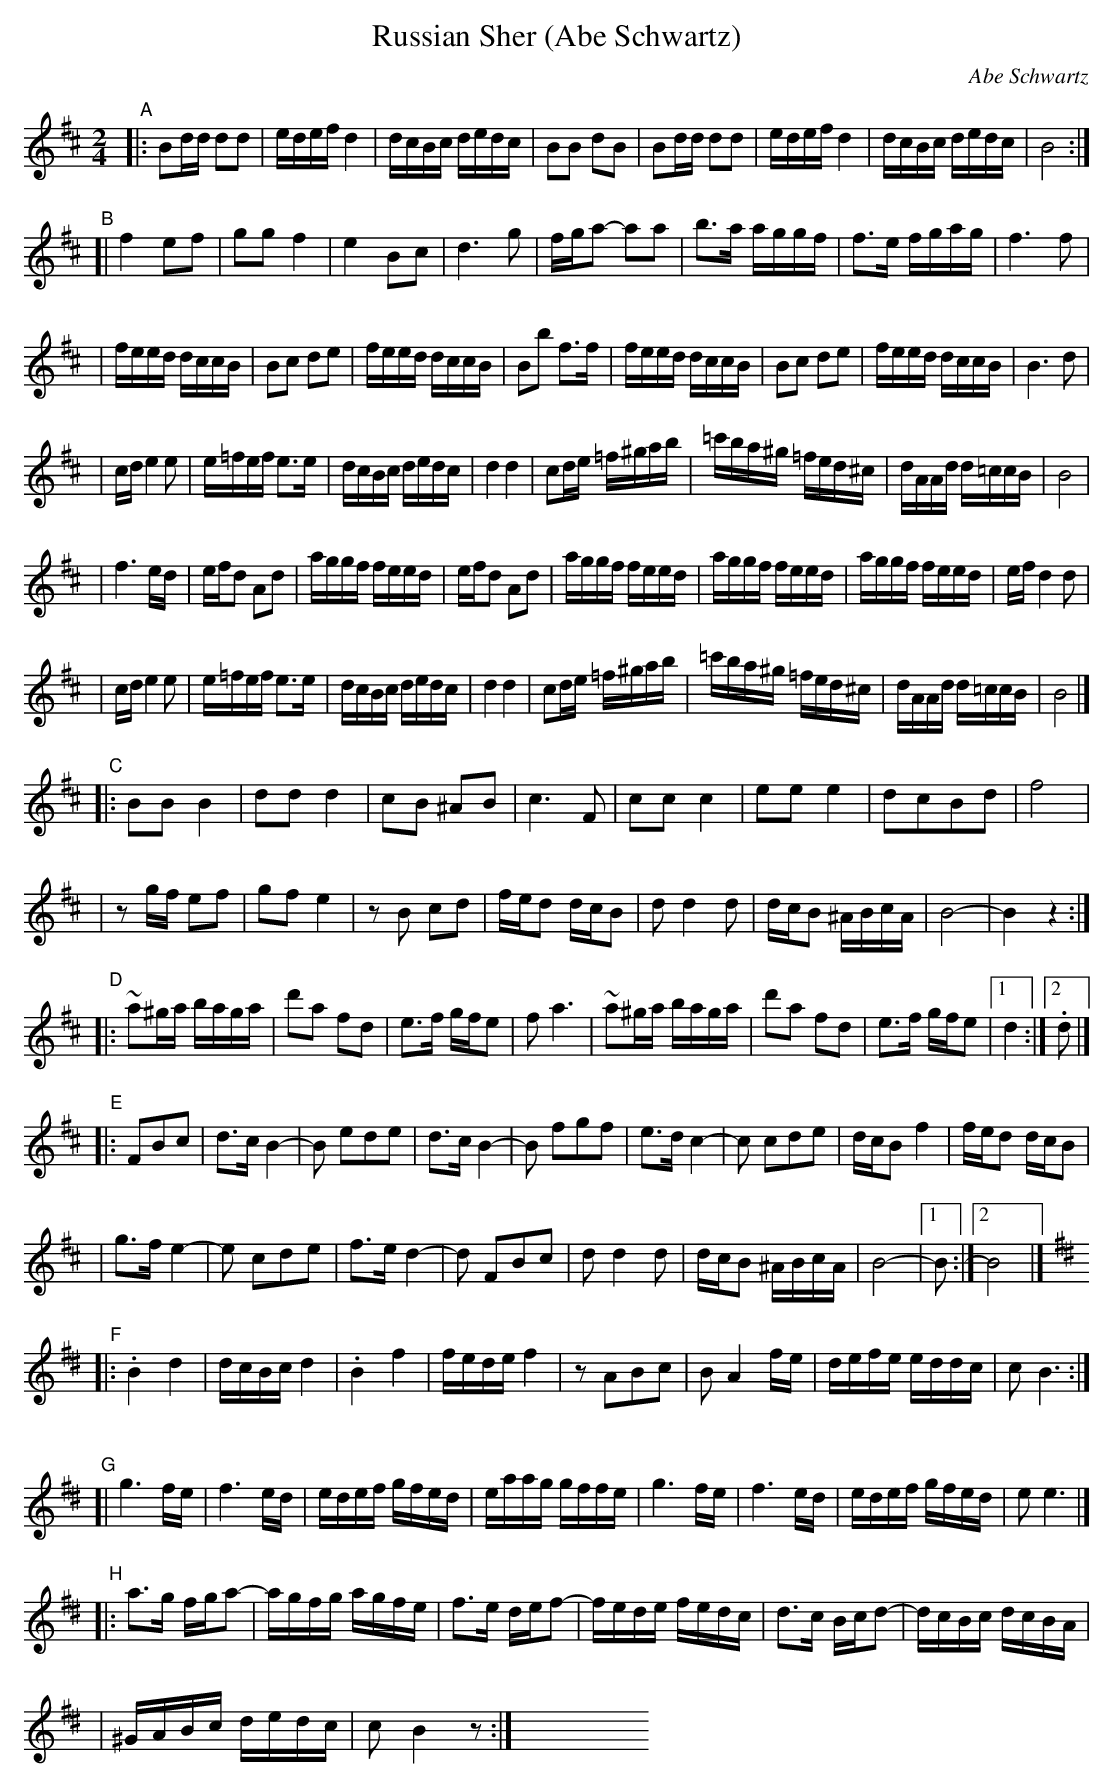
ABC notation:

X:1
T: Russian Sher (Abe Schwartz)
O: Abe Schwartz
M: 2/4
L: 1/16
K: Bm
"A"\
|: B2dd d2d2 | edef d4 | dcBc dedc | B2B2 d2B2 | B2dd d2d2 | edef d4 | dcBc dedc | B8 :|
"B"\
[| f4 e2f2 | g2g2 f4 | e4 B2c2 | d6 g2 | fga2- a2a2 | b3a aggf | f3e fgag | f6 f2 |
| feed dccB | B2c2 d2e2 | feed dccB | B2b2 f3f | feed dccB | B2c2 d2e2 | feed dccB | B6 d2 |
| cde4 e2 | e=fef e3e | dcBc dedc | d4 d4 | c2de =f^gab | =c'ba^g =fed^c | dAAd d=ccB | B8 |
| f6 ed | efd2 A2d2 | aggf feed | efd2 A2d2 | aggf feed | aggf feed | aggf feed | efd4 d2 |
| cde4 e2 | e=fef e3e | dcBc dedc | d4 d4 | c2de =f^gab | =c'ba^g =fed^c | dAAd d=ccB | B8 |]
"C"\
|: B2B2 B4 | d2d2 d4 | c2B2 ^A2B2 | c6 F2 | c2c2 c4 | e2e2 e4 | d2c2B2d2 | f8 |
| z2gf e2f2 | g2f2 e4 | z2B2 c2d2 | fed2 dcB2 | d2 d4 d2 | dcB2 ^ABcA | B8- | B4z4 :|
"D"\
|: ~a2^ga baga | d'2a2 f2d2 | e3f gfe2 | f2a6 | ~a2^ga baga | d'2a2 f2d2 | e3f gfe2 |1 d4 :|2 .d2 |]
"E"\
|: F2B2c2 | d3c B4- | B2 e2d2e2 | d3c B4- | B2 f2g2f2 | e3dc4- | c2 c2d2e2 | dcB2 f4 | fed2 dcB2 |
| g3fe4- | e2 c2d2e2 | f3ed4- | d2 F2B2c2 | d2d4d2 | dcB2 ^ABcA | B8- |1 B2 :|2 B8 |]
K:Bphr^d
"F"\
|: .B4 d4 | dcBc d4 | .B4 f4 | fede f4 | z2 A2B2c2 | B2A4 fe | defe eddc | c2B6 :|
"G"\
[| g6 fe | f6 ed | edef gfed | eaag gffe | g6 fe | f6 ed | edef gfed | e2 e6 |]
"H"\
|: a3g fga2- | agfg agfe | f3e def2- | fede fedc | d3c Bcd2- | dcBc dcBA |
| ^GABc dedc | c2 B4 z2 :| y8 y8 y8 y8 y8 y8 y8 y8 y8 y8
